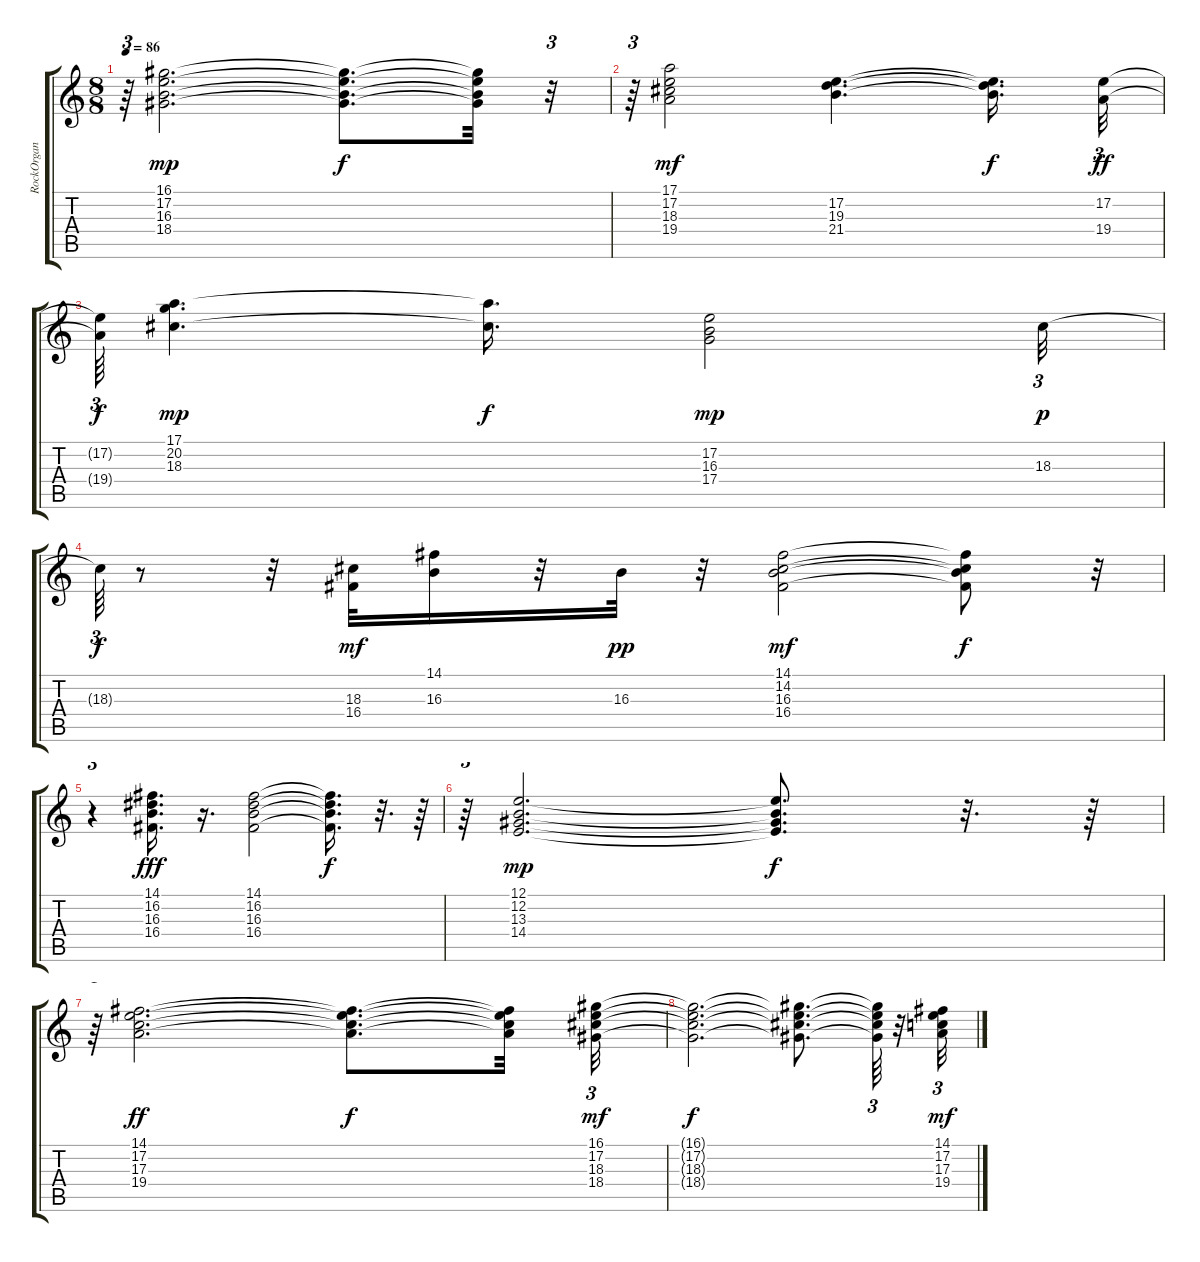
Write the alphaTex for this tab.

\track ("RockOrgan" "RockOrgan") {instrument rockorgan}
\staff {score tabs}
\tuning (E4 B3 G3 D3 A2 E2) {hide}
\ts (8 8)
\tempo 86
\clef g2
\ks c
r.64{tu (3 2) dy f} (16.1 17.2 16.3 18.4).2{d dy mp} (16.1{t} 17.2{t} 16.3{t} 18.4{t}).8{d dy f} (16.1{t} 17.2{t} 16.3{t} 18.4{t}).32 r.32{tu (3 2)} |
r.64{tu (3 2)} (17.1 17.2 18.3 19.4).2{dy mf} (17.2 19.3 21.4).4{d} (17.2{t} 19.3{t} 21.4{t}).16{d dy f} (17.2 19.4).32{tu (3 2) dy ff} |
(17.2{t} 19.4{t}).64{tu (3 2) dy f} (17.1 20.2 18.3).4{d dy mp} (17.1{t} 18.3{t}).16{d dy f} (17.2 16.3 17.4).2{dy mp} 18.3.32{tu (3 2) dy p} |
18.3{t}.64{tu (3 2) dy f} r.8 r.32 (18.3 16.4).32{dy mf volume 12} (14.1 16.3).16 r.32 16.3.32{dy pp} r.32 (14.1 14.2 16.3 16.4).2{dy mf} (14.1{t} 14.2{t} 16.3{t} 16.4{t}).8{dy f} r.32{tu (3 2)} |
r.4{tu (3 2)} (14.1 16.2 16.3 16.4).16{d dy fff volume 11} r.16{d} (14.1 16.2 16.3 16.4).2{volume 11} (14.1{t} 16.2{t} 16.3{t} 16.4{t}).16{d dy f} r.32{d} r.64 |
r.64{tu (3 2)} (12.1 12.2 13.3 14.4).2{d dy mp volume 12} (12.1{t} 12.2{t} 13.3{t} 14.4{t}).8{d dy f} r.32{d} r.64 |
r.64{tu (3 2)} (14.1 17.2 17.3 19.4).2{d dy ff} (14.1{t} 17.2{t} 17.3{t} 19.4{t}).8{d dy f} (14.1{t} 17.2{t} 17.3{t} 19.4{t}).32 (16.1 17.2 18.3 18.4).32{tu (3 2) dy mf volume 12} |
(16.1{t} 17.2{t} 18.3{t} 18.4{t}).2{d dy f} (16.1{t} 17.2{t} 18.3{t} 18.4{t}).8{d} (16.1{t} 17.2{t} 18.3{t} 18.4{t}).64{tu (3 2)} r.32 (14.1 17.2 17.3 19.4).32{tu (3 2) dy mf volume 11}
